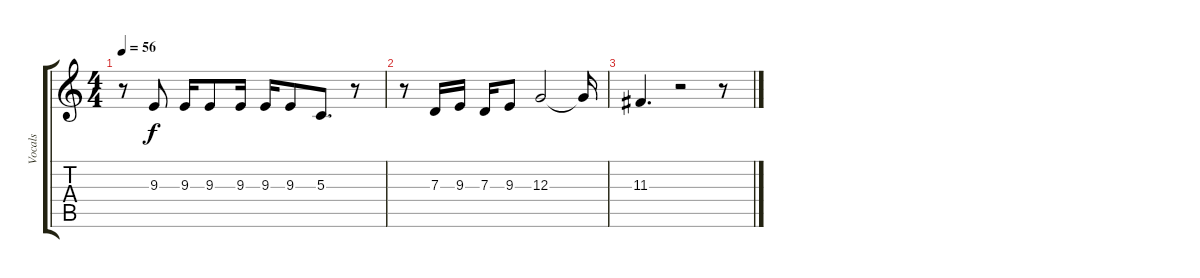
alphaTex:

\track ("Vocals" "Vocals") {instrument viola}
\staff {score tabs}
\tuning (E4 B3 G3 D3 A2 E2) {hide}
\ts (4 4)
\tempo 56
\clef g2
\ks c
r.8{dy f} 9.3.8 9.3.16 9.3.8 9.3.16 9.3.16 9.3.8 5.3.8{d} r.8 |
r.8 7.3.16 9.3.16 7.3.16 9.3.8 12.3.2 12.3{t}.16 |
11.3.4{d} r.2 r.8
